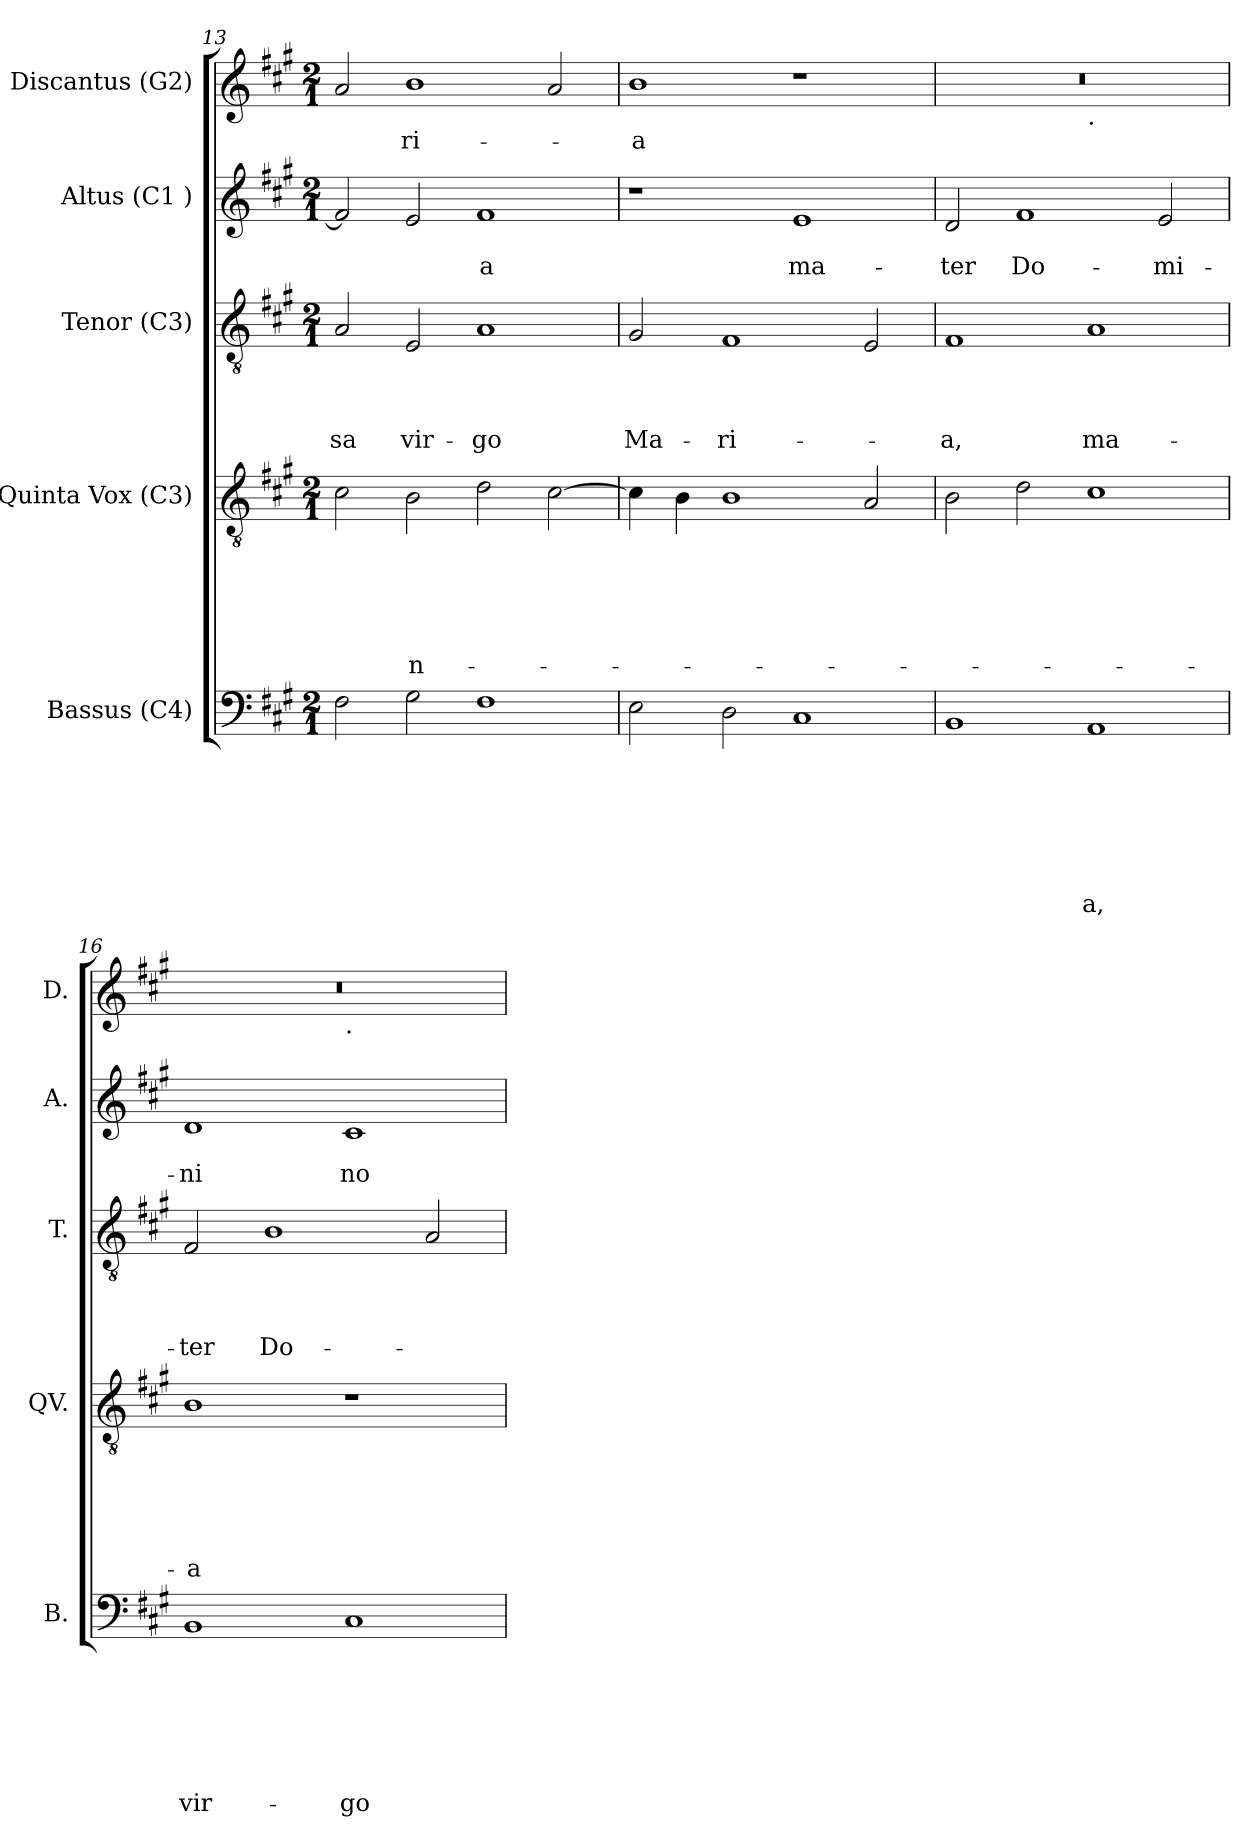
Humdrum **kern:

**kern	**text	**text	**text	**text	**text	**text	**text	**kern	**text	**text	**text	**text	**text	**text	**kern	**text	**text	**text	**text	**kern	**text	**text	**kern	**text
*part5	*part5	*part5	*part5	*part5	*part5	*part5	*part5	*part4	*part4	*part4	*part4	*part4	*part4	*part4	*part3	*part3	*part3	*part3	*part3	*part2	*part2	*part2	*part1	*part1
*staff5	*staff5	*staff5	*staff5	*staff5	*staff5	*staff5	*staff5	*staff4	*staff4	*staff4	*staff4	*staff4	*staff4	*staff4	*staff3	*staff3	*staff3	*staff3	*staff3	*staff2	*staff2	*staff2	*staff1	*staff1
*I"Bassus (C4)	*	*	*	*	*	*	*	*I"Quinta Vox (C3)	*	*	*	*	*	*	*I"Tenor (C3)	*	*	*	*	*I"Altus (C1 )	*	*	*I"Discantus (G2)	*
*I'B.	*	*	*	*	*	*	*	*I'QV.	*	*	*	*	*	*	*I'T.	*	*	*	*	*I'A.	*	*	*I'D.	*
!!LO:PB:g=z
*clefF4	*	*	*	*	*	*	*	*clefGv2	*	*	*	*	*	*	*clefGv2	*	*	*	*	*clefG2	*	*	*clefG2	*
*k[f#c#g#]	*	*	*	*	*	*	*	*k[f#c#g#]	*	*	*	*	*	*	*k[f#c#g#]	*	*	*	*	*k[f#c#g#]	*	*	*k[f#c#g#]	*
*A:	*	*	*	*	*	*	*	*A:	*	*	*	*	*	*	*A:	*	*	*	*	*A:	*	*	*A:	*
*M2/1	*	*	*	*	*	*	*	*M2/1	*	*	*	*	*	*	*M2/1	*	*	*	*	*M2/1	*	*	*M2/1	*
=13	=13	=13	=13	=13	=13	=13	=13	=13	=13	=13	=13	=13	=13	=13	=13	=13	=13	=13	=13	=13	=13	=13	=13	=13
!	!	!	!	!	!	!	!	!	!	!	!	!	!	!	!	!	!	!	!LO:LY:b	!	!	!	!	!
2F#\	.	.	.	.	.	.	.	2c#\	.	.	.	.	.	.	2A/	.	.	.	-sa	2f#/]	.	.	2a/	.
!	!	!	!	!	!	!	!	!	!	!	!	!	!	!LO:LY:b:rj	!	!	!	!	!LO:LY:b	!	!	!	!	!LO:LY:b
2G#\	.	.	.	.	.	.	.	2B\	.	.	.	.	.	-n-	2E/	.	.	.	vir-	2e/	.	.	1b	-ri-
!	!	!	!	!	!	!	!	!	!	!	!	!	!	!	!	!	!	!	!LO:LY:b	!	!	!LO:LY:b:rj	!	!
1F#	.	.	.	.	.	.	.	2d\	.	.	.	.	.	.	1A	.	.	.	-go	1f#	.	-a	.	.
.	.	.	.	.	.	.	.	[>2c#\	.	.	.	.	.	.	.	.	.	.	.	.	.	.	2a/	.
=14	=14	=14	=14	=14	=14	=14	=14	=14	=14	=14	=14	=14	=14	=14	=14	=14	=14	=14	=14	=14	=14	=14	=14	=14
!	!	!	!	!	!	!	!	!	!	!	!	!	!	!	!	!	!	!	!LO:LY:b	!	!	!	!	!LO:LY:b:rj
2E\	.	.	.	.	.	.	.	4c#\]	.	.	.	.	.	.	2G#/	.	.	.	Ma-	1r	.	.	1b	-a
.	.	.	.	.	.	.	.	4B\	.	.	.	.	.	.	.	.	.	.	.	.	.	.	.	.
!	!	!	!	!	!	!	!	!	!	!	!	!	!	!	!	!	!	!	!LO:LY:b	!	!	!	!	!
2D\	.	.	.	.	.	.	.	1B	.	.	.	.	.	.	1F#	.	.	.	-ri-	.	.	.	.	.
!	!	!	!	!	!	!	!	!	!	!	!	!	!	!	!	!	!	!	!	!	!	!LO:LY:b	!	!
1C#	.	.	.	.	.	.	.	.	.	.	.	.	.	.	.	.	.	.	.	1e	.	ma-	1r	.
.	.	.	.	.	.	.	.	2A/	.	.	.	.	.	.	2E/	.	.	.	.	.	.	.	.	.
=15	=15	=15	=15	=15	=15	=15	=15	=15	=15	=15	=15	=15	=15	=15	=15	=15	=15	=15	=15	=15	=15	=15	=15	=15
!	!	!	!	!	!	!	!	!	!	!	!	!	!	!	!	!	!	!	!LO:LY:b	!	!	!LO:LY:b	!	!
*	*	*	*	*	*	*	*	*	*	*	*	*	*	*	*	*	*	*	*	*	*	*	*^	*
1BB	.	.	.	.	.	.	.	2B\	.	.	.	.	.	.	1F#	.	.	.	-a,	2d/	.	-ter	0r	1ryy	.
!	!	!	!	!	!	!	!	!	!	!	!	!	!	!	!	!	!	!	!	!	!	!LO:LY:b	!	!	!
.	.	.	.	.	.	.	.	2d\	.	.	.	.	.	.	.	.	.	.	.	1f#	.	Do-	.	.	.
!	!	!	!	!	!	!	!	!	!	!	!	!	!	!	!	!	!	!	!	!	!	!	!	!LO:TX:b:t=.	!
!	!	!	!	!	!	!	!LO:LY:b	!	!	!	!	!	!	!	!	!	!	!	!LO:LY:b	!	!	!	!	!	!
1AA	.	.	.	.	.	.	-a,	1c#	.	.	.	.	.	.	1A	.	.	.	ma-	.	.	.	.	1ryy	.
!	!	!	!	!	!	!	!	!	!	!	!	!	!	!	!	!	!	!	!	!	!	!LO:LY:b	!	!	!
.	.	.	.	.	.	.	.	.	.	.	.	.	.	.	.	.	.	.	.	2e/	.	-mi-	.	.	.
=16	=16	=16	=16	=16	=16	=16	=16	=16	=16	=16	=16	=16	=16	=16	=16	=16	=16	=16	=16	=16	=16	=16	=16	=16	=16
!	!	!	!	!	!	!	!LO:LY:b	!	!	!	!	!	!	!LO:LY:b:rj	!	!	!	!	!LO:LY:b	!	!	!LO:LY:b	!	!	!
1BB	.	.	.	.	.	.	vir-	1B	.	.	.	.	.	-a	2F#/	.	.	.	-ter	1d	.	-ni	0r	1ryy	.
!	!	!	!	!	!	!	!	!	!	!	!	!	!	!	!	!	!	!	!LO:LY:b	!	!	!	!	!	!
.	.	.	.	.	.	.	.	.	.	.	.	.	.	.	1B	.	.	.	Do-	.	.	.	.	.	.
!	!	!	!	!	!	!	!	!	!	!	!	!	!	!	!	!	!	!	!	!	!	!	!	!LO:TX:b:t=.	!
!	!	!	!	!	!	!	!LO:LY:b	!	!	!	!	!	!	!	!	!	!	!	!	!	!	!LO:LY:b	!	!	!
1C#	.	.	.	.	.	.	-go	1r	.	.	.	.	.	.	.	.	.	.	.	1c#	.	no-	.	1ryy	.
.	.	.	.	.	.	.	.	.	.	.	.	.	.	.	2A/	.	.	.	.	.	.	.	.	.	.
*	*	*	*	*	*	*	*	*	*	*	*	*	*	*	*	*	*	*	*	*	*	*	*v	*v	*
=	=	=	=	=	=	=	=	=	=	=	=	=	=	=	=	=	=	=	=	=	=	=	=	=
*-	*-	*-	*-	*-	*-	*-	*-	*-	*-	*-	*-	*-	*-	*-	*-	*-	*-	*-	*-	*-	*-	*-	*-	*-
